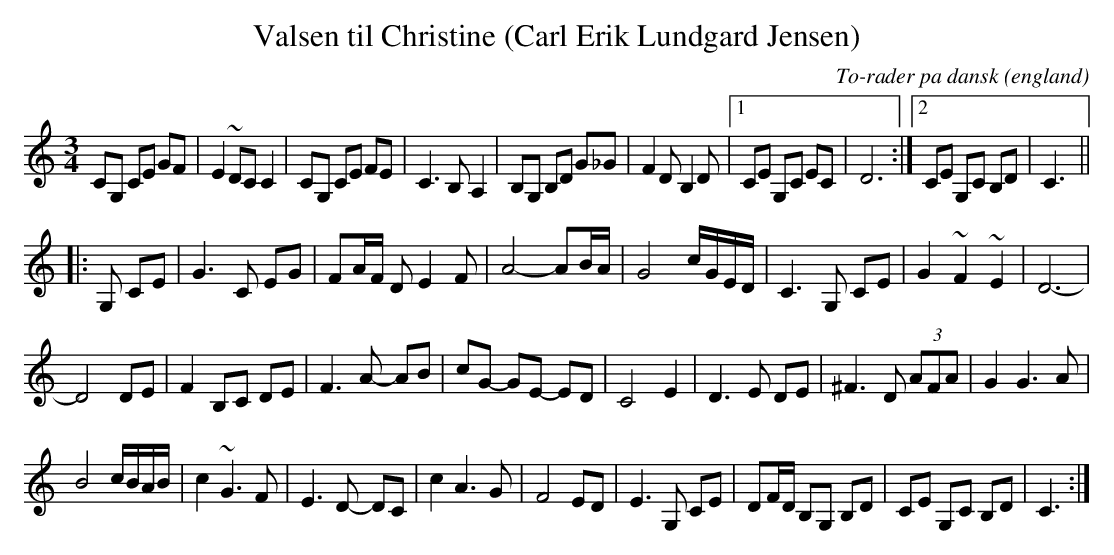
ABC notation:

X:1
T:Valsen til Christine (Carl Erik Lundgard Jensen)
O:england
C:To-rader pa dansk
M:3/4
L:1/8
K:C
CG, CE GF|E2~DC C2|CG, CE FE|C3B,A,2|\
B,G, B,D G_G|F2 DB,2D|1 CE G,C EC|\
D6:|2 CE G,C B,D|C3||
|:G, CE|G3C EG|FA/F/ DE2F|A4-AB/A/|\
G4c/G/E/D/|C3G, CE|G2~F2~E2|D6-|
D4DE|F2B,C DE|F3A- AB|cG- GE- ED|C4E2|\
D3E DE|^F3D (3AFA|G2G3A|
B4c/B/A/B/|c2~G3F|E3D- DC|c2A3G|F4ED|\
E3G, CE|DF/D/ B,G, B,D|CE G,C B,D|C3:|
